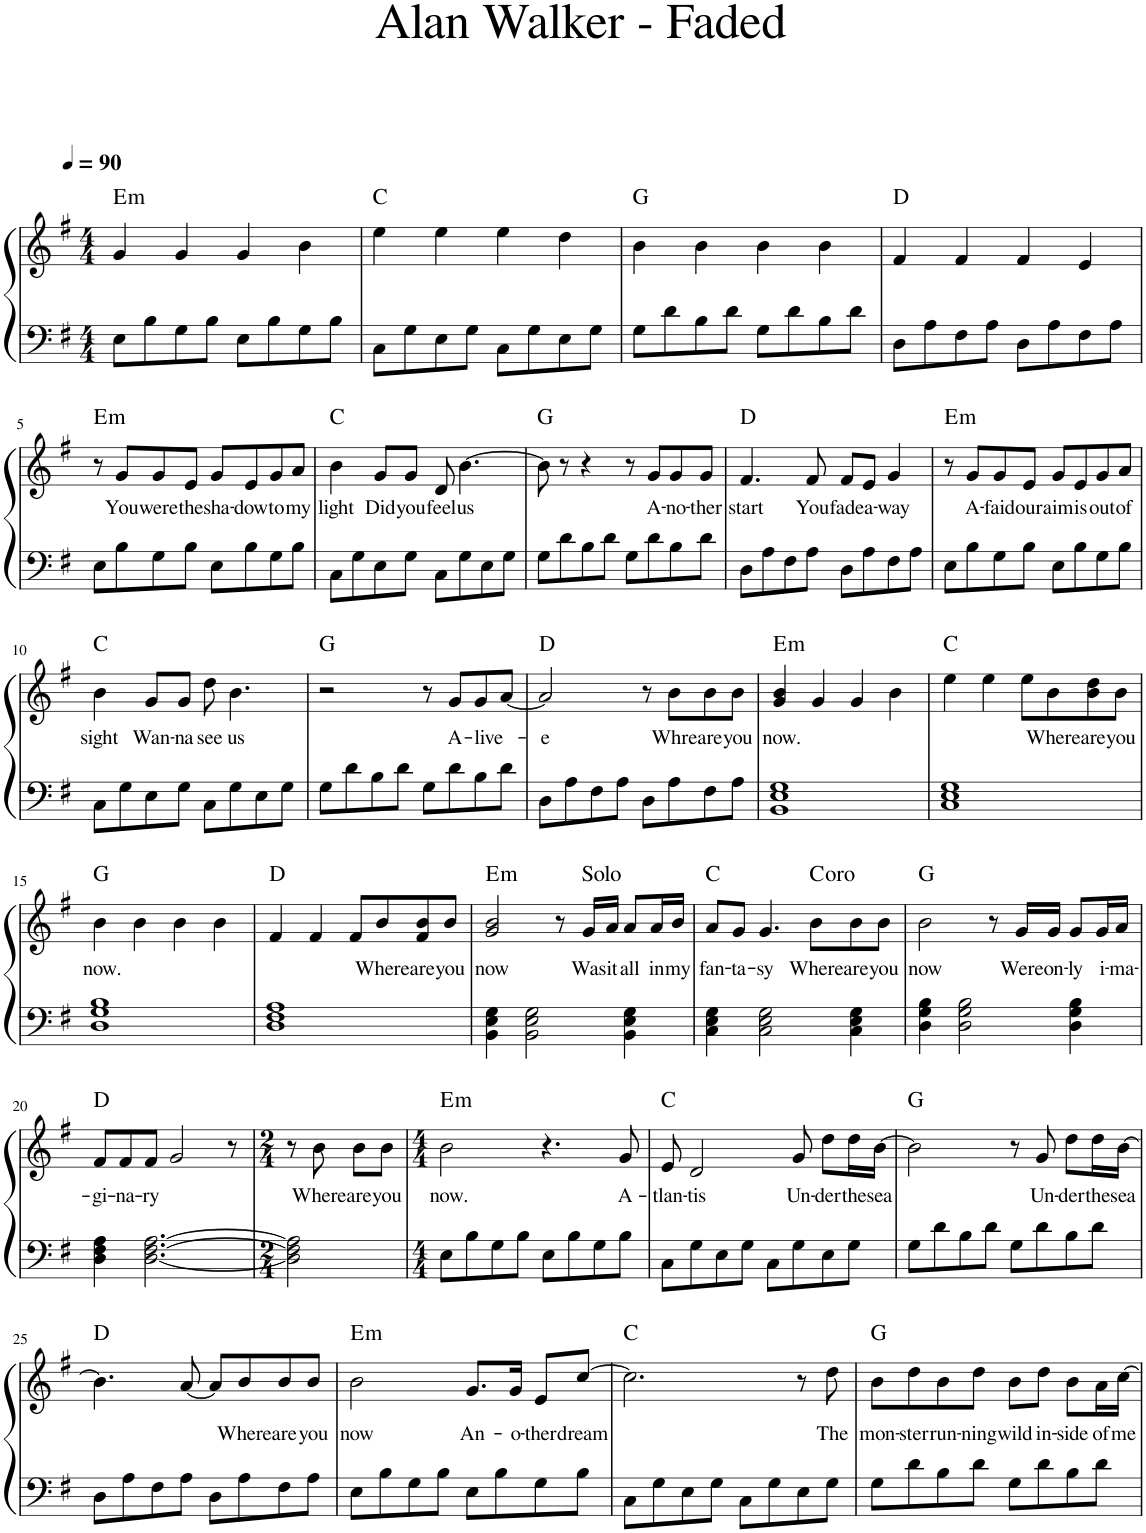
**kern	**kern	**text	**harte
*part1	*part1	*part1	*part1
*staff2	*staff1	*staff1	*
*I"Piano	*	*	*
*I'Pno.	*	*	*
*clefF4	*clefG2	*	*
*k[f#]	*k[f#]	*	*
*M4/4	*M4/4	*	*
*MM90	*MM90	*	*
=1	=1	=1	=1
!	!	!	!LO:H:kt=m
8E\L	4g/	.	E:min
8B\	.	.	.
8G\	4g/	.	.
8B\J	.	.	.
8E\L	4g/	.	.
8B\	.	.	.
8G\	4b\	.	.
8B\J	.	.	.
=2	=2	=2	=2
8C\L	4ee\	.	C:maj
8G\	.	.	.
8E\	4ee\	.	.
8G\J	.	.	.
8C\L	4ee\	.	.
8G\	.	.	.
8E\	4dd\	.	.
8G\J	.	.	.
=3	=3	=3	=3
8G\L	4b\	.	G:maj
8d\	.	.	.
8B\	4b\	.	.
8d\J	.	.	.
8G\L	4b\	.	.
8d\	.	.	.
8B\	4b\	.	.
8d\J	.	.	.
=4	=4	=4	=4
8D\L	4f#/	.	D:maj
8A\	.	.	.
8F#\	4f#/	.	.
8A\J	.	.	.
8D\L	4f#/	.	.
8A\	.	.	.
8F#\	4e/	.	.
8A\J	.	.	.
!!LO:LB:g=z
=5	=5	=5	=5
!	!	!	!LO:H:kt=m
8E\L	8r	.	E:min
!	!	!LO:LY:b	!
8B\	8g/L	You	.
!	!	!LO:LY:b	!
8G\	8g/	were	.
!	!	!LO:LY:b	!
8B\J	8e/J	the	.
!	!	!LO:LY:b	!
8E\L	8g/L	sha-	.
!	!	!LO:LY:b	!
8B\	8e/	-dow	.
!	!	!LO:LY:b	!
8G\	8g/	to	.
!	!	!LO:LY:b	!
8B\J	8a/J	my	.
=6	=6	=6	=6
!	!	!LO:LY:b	!
8C\L	4b\	light	C:maj
8G\	.	.	.
!	!	!LO:LY:b	!
8E\	8g/L	Did	.
!	!	!LO:LY:b	!
8G\J	8g/J	you	.
!	!	!LO:LY:b	!
8C\L	8d/	feel	.
!	!	!LO:LY:b	!
8G\	[4.b\	us	.
8E\	.	.	.
8G\J	.	.	.
=7	=7	=7	=7
8G\L	8b\]	.	G:maj
8d\	8r	.	.
8B\	4r	.	.
8d\J	.	.	.
8G\L	8r	.	.
!	!	!LO:LY:b	!
8d\	8g/L	A-	.
!	!	!LO:LY:b	!
8B\	8g/	-no-	.
!	!	!LO:LY:b	!
8d\J	8g/J	-ther	.
=8	=8	=8	=8
!	!	!LO:LY:b	!
8D\L	4.f#/	start	D:maj
8A\	.	.	.
8F#\	.	.	.
!	!	!LO:LY:b	!
8A\J	8f#/	You	.
!	!	!LO:LY:b	!
8D\L	8f#/L	fade	.
!	!	!LO:LY:b	!
8A\	8e/J	a-	.
!	!	!LO:LY:b	!
8F#\	4g/	-way	.
8A\J	.	.	.
=9	=9	=9	=9
!	!	!	!LO:H:kt=m
8E\L	8r	.	E:min
!	!	!LO:LY:b	!
8B\	8g/L	A-	.
!	!	!LO:LY:b	!
8G\	8g/	-faid	.
!	!	!LO:LY:b	!
8B\J	8e/J	our	.
!	!	!LO:LY:b	!
8E\L	8g/L	aim	.
!	!	!LO:LY:b	!
8B\	8e/	is	.
!	!	!LO:LY:b	!
8G\	8g/	out	.
!	!	!LO:LY:b	!
8B\J	8a/J	of	.
!!LO:LB:g=z
=10	=10	=10	=10
!	!	!LO:LY:b	!
8C\L	4b\	sight	C:maj
8G\	.	.	.
!	!	!LO:LY:b	!
8E\	8g/L	Wan-	.
!	!	!LO:LY:b	!
8G\J	8g/J	-na	.
!	!	!LO:LY:b	!
8C\L	8dd\	see	.
!	!	!LO:LY:b	!
8G\	4.b\	us	.
8E\	.	.	.
8G\J	.	.	.
=11	=11	=11	=11
8G\L	2r	.	G:maj
8d\	.	.	.
8B\	.	.	.
8d\J	.	.	.
8G\L	8r	.	.
!	!	!LO:LY:b	!
8d\	8g/L	A-	.
!	!	!LO:LY:b	!
8B\	8g/	-live-	.
8d\J	[8a/J	.	.
=12	=12	=12	=12
!	!	!LO:LY:b	!
8D\L	2a/]	-e	D:maj
8A\	.	.	.
8F#\	.	.	.
8A\J	.	.	.
8D\L	8r	.	.
!	!	!LO:LY:b	!
8A\	8b\L	Whre	.
!	!	!LO:LY:b	!
8F#\	8b\	are	.
!	!	!LO:LY:b	!
8A\J	8b\J	you	.
=13	=13	=13	=13
!	!	!LO:LY:b	!LO:H:kt=m
1BB 1E 1G	4g/ 4b/	now.	E:min
.	4g/	.	.
.	4g/	.	.
.	4b\	.	.
=14	=14	=14	=14
1C 1E 1G	4ee\	.	C:maj
.	4ee\	.	.
.	8ee\L	.	.
!	!	!LO:LY:b	!
.	8b\	Where	.
!	!	!LO:LY:b	!
.	8b\ 8dd\	are	.
!	!	!LO:LY:b	!
.	8b\J	you	.
!!LO:LB:g=z
=15	=15	=15	=15
!	!	!LO:LY:b	!
1D 1G 1B	4b\	now.	G:maj
.	4b\	.	.
.	4b\	.	.
.	4b\	.	.
=16	=16	=16	=16
1D 1F# 1A	4f#/	.	D:maj
.	4f#/	.	.
.	8f#/L	.	.
!	!	!LO:LY:b	!
.	8b/	Where	.
!	!	!LO:LY:b	!
.	8f#/ 8b/	are	.
!	!	!LO:LY:b	!
.	8b/J	you	.
=17	=17	=17	=17
!	!	!LO:LY:b	!LO:H:kt=m
4BB\ 4E\ 4G\ 4G\	2g/ 2b/	now	E:min
2BB\ 2E\ 2G\	.	.	.
.	8r	.	.
!	!	!LO:LY:b	!LO:H:kt=Solo
.	16g/LL	Was	N
!	!	!LO:LY:b	!
.	16a/JJ	it	.
!	!	!LO:LY:b	!
4BB\ 4E\ 4G\	8a/L	all	.
!	!	!LO:LY:b	!
.	16a/L	in	.
!	!	!LO:LY:b	!
.	16b/JJ	my	.
=18	=18	=18	=18
!	!	!LO:LY:b	!
4C\ 4E\ 4G\	8a/L	fan-	C:maj
!	!	!LO:LY:b	!
.	8g/J	-ta-	.
!	!	!LO:LY:b	!
2C\ 2E\ 2G\	4.g/	-sy	.
!	!	!LO:LY:b	!
.	8b\L	Where	C:dim
!	!	!LO:LY:b	!
4C\ 4E\ 4G\	8b\	are	.
!	!	!LO:LY:b	!
.	8b\J	you	.
=19	=19	=19	=19
!	!	!LO:LY:b	!
4D\ 4G\ 4B\	2b\	now	G:maj
2D\ 2G\ 2B\	.	.	.
.	8r	.	.
!	!	!LO:LY:b	!
.	16g/LL	Were	.
!	!	!LO:LY:b	!
.	16g/JJ	on-	.
!	!	!LO:LY:b	!
4D\ 4G\ 4B\	8g/L	-ly	.
!	!	!LO:LY:b	!
.	16g/L	i-	.
!	!	!LO:LY:b	!
.	16a/JJ	-ma-	.
!!LO:LB:g=z
=20	=20	=20	=20
!	!	!LO:LY:b	!
4D\ 4F#\ 4A\	8f#/L	-gi-	D:maj
!	!	!LO:LY:b	!
.	8f#/	-na-	.
!	!	!LO:LY:b	!
[2.D\ [2.F#\ [2.A\	8f#/J	-ry	.
.	2g/	.	.
.	8r	.	.
=21	=21	=21	=21
*M2/4	*M2/4	*	*
2D\] 2F#\] 2A\]	8r	.	.
!	!	!LO:LY:b	!
.	8b\	Where	.
!	!	!LO:LY:b	!
.	8b\L	are	.
!	!	!LO:LY:b	!
.	8b\J	you	.
=22	=22	=22	=22
*M4/4	*M4/4	*	*
!	!	!LO:LY:b	!LO:H:kt=m
8E\L	2b\	now.	E:min
8B\	.	.	.
8G\	.	.	.
8B\J	.	.	.
8E\L	4.r	.	.
8B\	.	.	.
8G\	.	.	.
!	!	!LO:LY:b	!
8B\J	8g/	A-	.
=23	=23	=23	=23
!	!	!LO:LY:b	!
8C\L	8e/	-tlan-	C:maj
!	!	!LO:LY:b	!
8G\	2d/	-tis	.
8E\	.	.	.
8G\J	.	.	.
8C\L	.	.	.
!	!	!LO:LY:b	!
8G\	8g/	Un-	.
!	!	!LO:LY:b	!
8E\	8dd\L	-der	.
!	!	!LO:LY:b	!
8G\J	16dd\L	the	.
!	!	!LO:LY:b	!
.	[16b\JJ	sea	.
=24	=24	=24	=24
8G\L	2b\]	.	G:maj
8d\	.	.	.
8B\	.	.	.
8d\J	.	.	.
8G\L	8r	.	.
!	!	!LO:LY:b	!
8d\	8g/	Un-	.
!	!	!LO:LY:b	!
8B\	8dd\L	-der	.
!	!	!LO:LY:b	!
8d\J	16dd\L	the	.
!	!	!LO:LY:b	!
.	[16b\JJ	sea	.
!!LO:LB:g=z
=25	=25	=25	=25
8D\L	4.b\]	.	D:maj
8A\	.	.	.
8F#\	.	.	.
8A\J	[8a/	.	.
8D\L	8a/L]	.	.
!	!	!LO:LY:b	!
8A\	8b/	Where	.
!	!	!LO:LY:b	!
8F#\	8b/	are	.
!	!	!LO:LY:b	!
8A\J	8b/J	you	.
=26	=26	=26	=26
!	!	!LO:LY:b	!LO:H:kt=m
8E\L	2b\	now	E:min
8B\	.	.	.
8G\	.	.	.
8B\J	.	.	.
!	!	!LO:LY:b	!
8E\L	8.g/L	An-	.
8B\	.	.	.
!	!	!LO:LY:b	!
.	16g/Jk	-o-	.
!	!	!LO:LY:b	!
8G\	8e/L	-ther	.
!	!	!LO:LY:b	!
8B\J	[8cc/J	dream	.
=27	=27	=27	=27
8C\L	2.cc\]	.	C:maj
8G\	.	.	.
8E\	.	.	.
8G\J	.	.	.
8C\L	.	.	.
8G\	.	.	.
8E\	8r	.	.
!	!	!LO:LY:b	!
8G\J	8dd\	The	.
=28	=28	=28	=28
!	!	!LO:LY:b	!
8G\L	8b\L	mon-	G:maj
!	!	!LO:LY:b	!
8d\	8dd\	-ster	.
!	!	!LO:LY:b	!
8B\	8b\	run-	.
!	!	!LO:LY:b	!
8d\J	8dd\J	-ning	.
!	!	!LO:LY:b	!
8G\L	8b\L	wild	.
!	!	!LO:LY:b	!
8d\	8dd\J	in-	.
!	!	!LO:LY:b	!
8B\	8b\L	-side	.
!	!	!LO:LY:b	!
8d\J	16a\L	of	.
!	!	!LO:LY:b	!
.	[16cc\JJ	me	.
=	=	=	=
*-	*-	*-	*-
